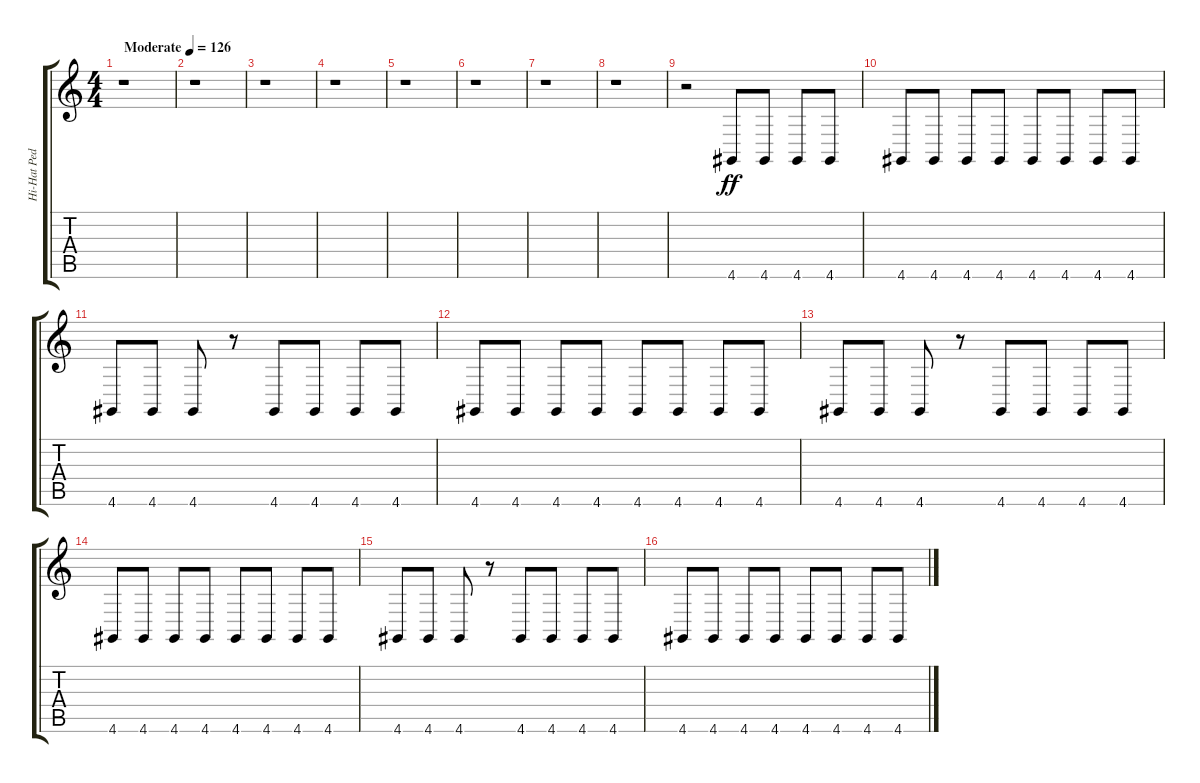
\track ("Hi-Hat Pedal" "Hi-Hat Ped") {instrument acousticgrandpiano}
\staff {score tabs}
\tuning (E4 B3 G3 D3 A2 E2) {hide}
\ts (4 4)
\tempo (126 "Moderate")
\clef g2
\ks c
r.1{dy ff instrument acousticgrandpiano} |
r.1 |
r.1 |
r.1 |
r.1 |
r.1 |
r.1 |
r.1 |
r.2 4.6.8 4.6.8 4.6.8 4.6.8 |
4.6.8 4.6.8 4.6.8 4.6.8 4.6.8 4.6.8 4.6.8 4.6.8 |
4.6.8 4.6.8 4.6.8 r.8 4.6.8 4.6.8 4.6.8 4.6.8 |
4.6.8 4.6.8 4.6.8 4.6.8 4.6.8 4.6.8 4.6.8 4.6.8 |
4.6.8 4.6.8 4.6.8 r.8 4.6.8 4.6.8 4.6.8 4.6.8 |
4.6.8 4.6.8 4.6.8 4.6.8 4.6.8 4.6.8 4.6.8 4.6.8 |
4.6.8 4.6.8 4.6.8 r.8 4.6.8 4.6.8 4.6.8 4.6.8 |
4.6.8 4.6.8 4.6.8 4.6.8 4.6.8 4.6.8 4.6.8 4.6.8
